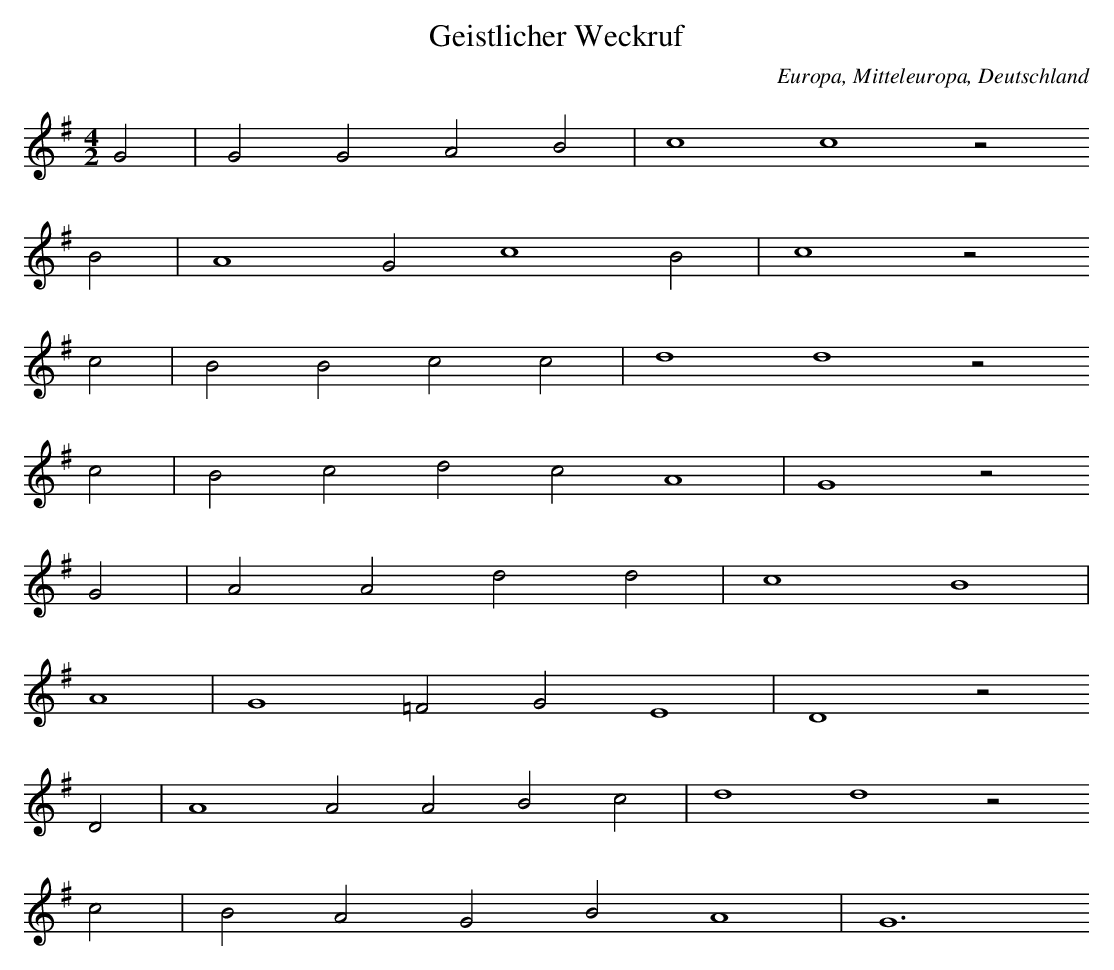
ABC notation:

X:1
T: Geistlicher Weckruf
O: Europa, Mitteleuropa, Deutschland
M: 4/2
L: 1/2
K: G
G | GGAB | c2c2z
B | A2Gc2B | c2z
c | BBcc | d2d2z
c | BcdcA2 | G2z
G | AAdd | c2B2 |
A2 | G2=FGE2 | D2z
D | A2AABc | d2d2z
c | BAGBA2 | G3
